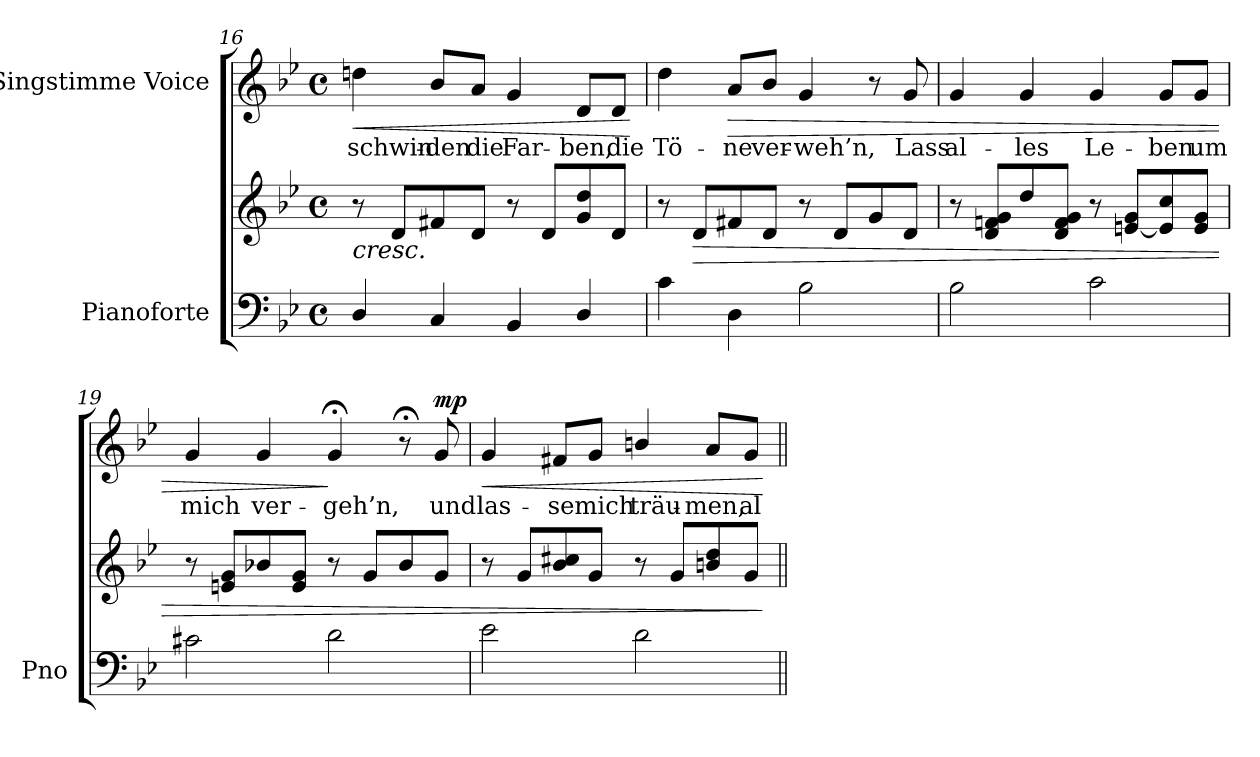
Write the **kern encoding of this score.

**kern	**kern	**dynam	**kern	**text	**dynam
*part2	*part2	*part2	*part1	*part1	*part1
*staff3	*staff2	*staff2/3	*staff1	*staff1	*staff1
*I"Pianoforte	*	*	*I"Singstimme Voice	*	*
*I'Pno	*	*	*	*	*
!!LO:PB:g=z
*clefF4	*clefG2	*	*clefG2	*	*
*k[b-e-]	*k[b-e-]	*	*k[b-e-]	*	*
*M4/4	*M4/4	*	*M4/4	*	*
*met(c)	*met(c)	*	*met(c)	*	*
=16	=16	=16	=16	=16	=16
!	!	!LO:HP:b	!	!LO:LY:b	!LO:HP:b
4D/	8r	<	4ddn\	schwin-	<
.	8d/L	.	.	.	.
!	!	!	!	!LO:LY:b	!
4C/	8f#X/	.	8b-/L	-den	.
!	!	!	!	!LO:LY:b	!
.	8d/J	.	8a/J	die	.
!	!	!	!	!LO:LY:b	!
4BB-/	8r	.	4g/	Far-	.
.	8d/L	.	.	.	.
!	!	!	!	!LO:LY:b	!
4D/	8g/ 8dd/	.	8d/L	-ben,	.
!	!	!	!	!LO:LY:b	!
.	8d/J	.	8d/J	die	.
.	.	.	.	.	[
=17	=17	=17	=17	=17	=17
!	!	!	!	!LO:LY:b	!
4c\	8r	.	4dd\	Tö-	.
!	!	!LO:HP:b	!	!	!
.	8d/L	>	.	.	.
!	!	!	!	!LO:LY:b	!LO:HP:b
4D\	8f#X/	.	8a/L	-ne	>
!	!	!	!	!LO:LY:b	!
.	8d/J	.	8b-/J	ver-	.
!	!	!	!	!LO:LY:b	!
2B-\	8r	.	4g/	-weh’n,	.
.	8d/L	.	.	.	.
.	8g/	.	8r	.	.
!	!	!	!	!LO:LY:b	!
.	8d/J	.	8g/	Lass	.
=18	=18	=18	=18	=18	=18
*	*	*	*MM117	*	*
!	!	!	!	!LO:LY:b	!
2B-\	8r	.	4g/	al-	.
.	8d/ 8fn/ 8g/L	.	.	.	.
!	!	!	!	!LO:LY:b	!
.	8dd/	.	4g/	-les	.
.	8d/ 8f/ 8g/J	.	.	.	.
!	!	!	!	!LO:LY:b	!
2c\	8r	.	4g/	Le-	.
.	[8en/ 8g/L	.	.	.	.
!	!	!	!	!LO:LY:b	!
.	8e/] 8cc/	.	8g/L	ben	.
!	!	!	!	!LO:LY:b	!
.	8e/ 8g/J	.	8g/J	um	.
=19	=19	=19	=19	=19	=19
*	*	*	*MM115	*	*
!	!	!	!	!LO:LY:b	!
2c#X\	8r	.	4g/	mich	.
.	8en/ 8g/L	.	.	.	.
!	!	!	!	!LO:LY:b	!
.	8b-X/	.	4g/	ver-	.
.	8e/ 8g/J	[	.	.	.
!	!	!	!	!LO:LY:b	!
2d\	8r	.	4g;</	-geh’n,	]
.	8g/L	.	.	.	.
.	8b-/	.	8r;<	.	.
!	!	!	!	!LO:LY:b	!LO:DY:a
.	8g/J	.	8g/	und	mp
!!LO:LB:g=z
=20	=20	=20	=20	=20	=20
*	*	*	*MM118	*	*
!	!	!	!	!LO:LY:b	!LO:HP:b
2e-\	8r	.	4g/	las-	<
.	8g/L	.	.	.	.
!	!	!	!	!LO:LY:b	!
.	8b-/ 8cc#X/	.	8f#X/L	-se	.
!	!	!	!	!LO:LY:b	!
.	8g/J	.	8g/J	mich	.
!	!	!	!	!LO:LY:b	!
2d\	8r	.	4bn/	träu-	.
.	8g/L	.	.	.	.
!	!	!	!	!LO:LY:b	!
.	8bn/ 8dd/	.	8a/L	-men,	.
!	!	!	!	!LO:LY:b	!
.	8g/J	.	8g/J	al-	.
.	.	]	.	.	[
=||	=||	=||	=||	=||	=||
*-	*-	*-	*-	*-	*-
